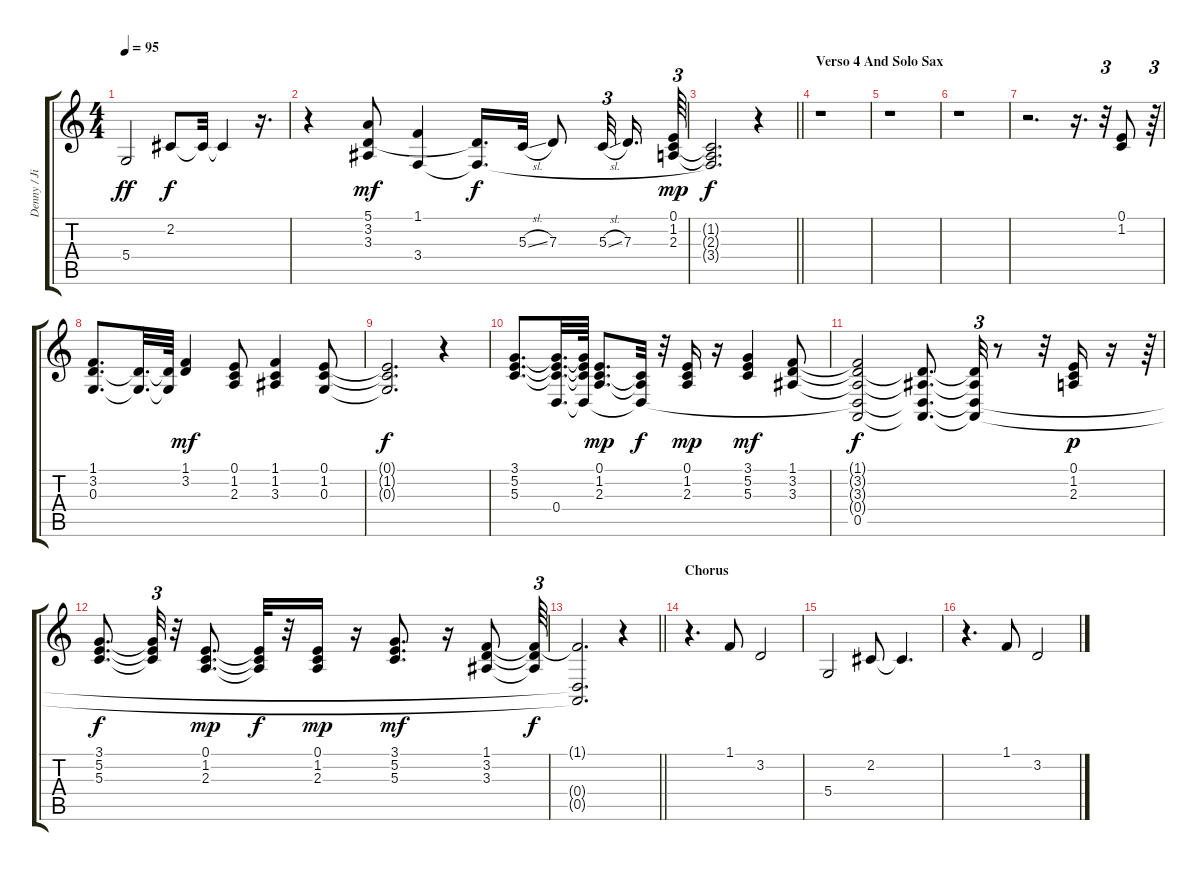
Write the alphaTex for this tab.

\track ("Denny / Jimmy" "Denny / Ji") {instrument flute}
\staff {score tabs}
\tuning (E4 B3 G3 D3 A2 E2) {hide}
\ts (4 4)
\tempo 95
\clef g2
\ks c
5.4.2{dy ff} 2.2.8{dy f} 2.2{t}.32 2.2{t}.4 r.16{d} |
r.4 (5.1 3.2 3.3).8{dy mf} (1.1 3.4).4 (3.2{t} 3.4{t}).16{d dy f} 5.3{sl}.32 7.3.8 5.3{sl}.32{tu (3 2) beam splitsecondary} 7.3.16{d} (0.1 1.2 2.3).64{tu (3 2) dy mp} |
\barLineRight lightlight
(1.2{t} 2.3{t} 3.4{t}).2{d dy f} r.4 |
\section ("" "Verso 4 And Solo Sax")
r.1 |
r.1 |
r.1 |
r.2{d} r.16{d} r.32{tu (3 2)} (0.1 1.2).8 r.64{tu (3 2)} |
(1.1 3.2 0.3).8{d} (3.2{t} 0.3{t}).32{d} (3.2{t} 0.3{t}).64 (1.1 3.2).4{dy mf} (0.1 1.2 2.3).8 (1.1 1.2 3.3).4 (0.1 1.2 0.3).8 |
(0.1{t} 1.2{t} 0.3{t}).2{d dy f} r.4 |
(3.1 5.2 5.3).8{d} (3.1{t} 5.2{t} 5.3{t} 0.4).32{d} (3.1{t} 5.2{t} 5.3{t} 0.4{t}).64 (0.1 1.2 2.3).8{d dy mp} (1.2{t} 2.3{t} 0.4{t}).32{dy f} r.32 (0.1 1.2 2.3).16{dy mp} r.16 (3.1 5.2 5.3).4{dy mf} (1.1 3.2 3.3).8 |
(1.1{t} 3.2{t} 3.3{t} 0.4{t} 0.5).2{dy f} (3.2{t} 3.3{t} 0.4{t} 0.5{t}).8{d} (3.2{t} 3.3{t} 0.4{t} 0.5{t}).32{tu (3 2)} r.8 r.32 (0.1 1.2 2.3).16{dy p} r.16 r.64{tu (3 2)} |
(3.1 5.2 5.3).8{d dy f} (3.1{t} 5.2{t} 5.3{t}).32{tu (3 2)} r.32 (0.1 1.2 2.3).8{d dy mp} (0.1{t} 1.2{t} 2.3{t}).32{dy f} r.32 (0.1 1.2 2.3).16{dy mp} r.16 (3.1 5.2 5.3).8{d dy mf} r.16 (1.1 3.2 3.3).8 (1.1{t} 3.2{t} 3.3{t}).64{tu (3 2) dy f} |
\barLineRight lightlight
(1.1{t} 0.4{t} 0.5{t}).2{d} r.4 |
\section ("" "Chorus")
r.4{d} 1.1.8 3.2.2 |
5.4.2 2.2.8 2.2{t}.4{d} |
r.4{d} 1.1.8 3.2.2
